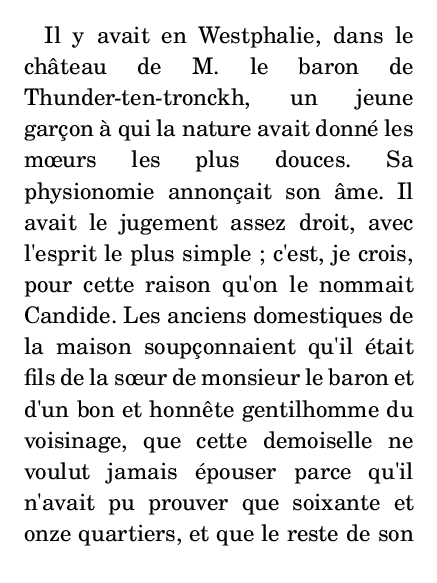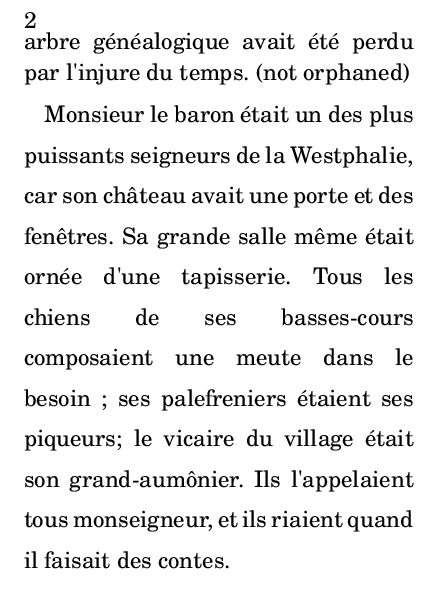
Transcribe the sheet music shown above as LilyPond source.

%% Generated by lilypond-book
%% Options: [exampleindent=10.16\mm,indent=0\mm,line-width=160\mm]
\include "lilypond-book-preamble.ly"


% ****************************************************************
% Start cut-&-pastable-section
% ****************************************************************



\paper {
  indent = 0\mm
  line-width = 160\mm
  % offset the left padding, also add 1mm as lilypond creates cropped
  % images with a little space on the right
  line-width = #(- line-width (* mm  3.000000) (* mm 1))
}

\layout {
  
}





% ****************************************************************
% ly snippet:
% ****************************************************************
\sourcefilename "/home/gub/NewGub/gub/target/linux-x86/src/lilypond-git.sv.gnu.org--lilypond.git-release-unstable/input/regression/markup-lines.ly"
\sourcefileline 0
\version "2.16.0"

\header {
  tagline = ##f
  texidoc = "Text that can spread over pages is entered with the
@code{\\markuplist} command.  Widowed and orphaned lines are avoided
at the begininng and end of a @code{\\markuplist} containing more
than one line."
}

#(set-default-paper-size "a7")

#(define-markup-list-command (paragraph layout props args) (markup-list?)
  (interpret-markup-list layout props 
   (make-justified-lines-markup-list (cons (make-hspace-markup 2) args))))
\book {
  \markuplist {} % Empty list is handled gracefully
  %% Candide, Voltaire
  \markuplist \override-lines #'(baseline-skip . 3.0) {
    \paragraph { % The final two lines are placed on page 2.
      Il y avait en Westphalie, dans le château de M. le baron de
      Thunder-ten-tronckh, un jeune garçon à qui la nature avait donné
      les mœurs les plus douces.  Sa physionomie annonçait son âme.
      Il avait le jugement assez droit, avec l'esprit le plus simple ;
      c'est, je crois, pour cette raison qu'on le nommait Candide.  Les
      anciens domestiques de la maison soupçonnaient qu'il était fils
      de la sœur de monsieur le baron et d'un bon et honnête
      gentilhomme du voisinage, que cette demoiselle ne voulut jamais
      épouser parce qu'il n'avait pu prouver que soixante et onze
      quartiers, et que le reste de son arbre généalogique avait été
      perdu par l'injure du temps. (not orphaned)
    }
  }
  \markuplist \override-lines #'(baseline-skip . 3.9) {
    \paragraph {
      Monsieur le baron était un des plus puissants seigneurs de la
      Westphalie, car son château avait une porte et des fenêtres.  Sa
      grande salle même était ornée d'une tapisserie.  Tous les chiens
      de ses basses-cours composaient une meute dans le besoin ; ses
      palefreniers étaient ses piqueurs; le vicaire du village était
      son grand-aumônier.  Ils l'appelaient tous monseigneur, et ils
      riaient quand il faisait des contes.
    }
  }
  \markuplist {
    \paragraph { % A single-line paragraph may be orphaned
      Madame la ... (may be orphaned)
    }
  }
}



% ****************************************************************
% end ly snippet
% ****************************************************************
